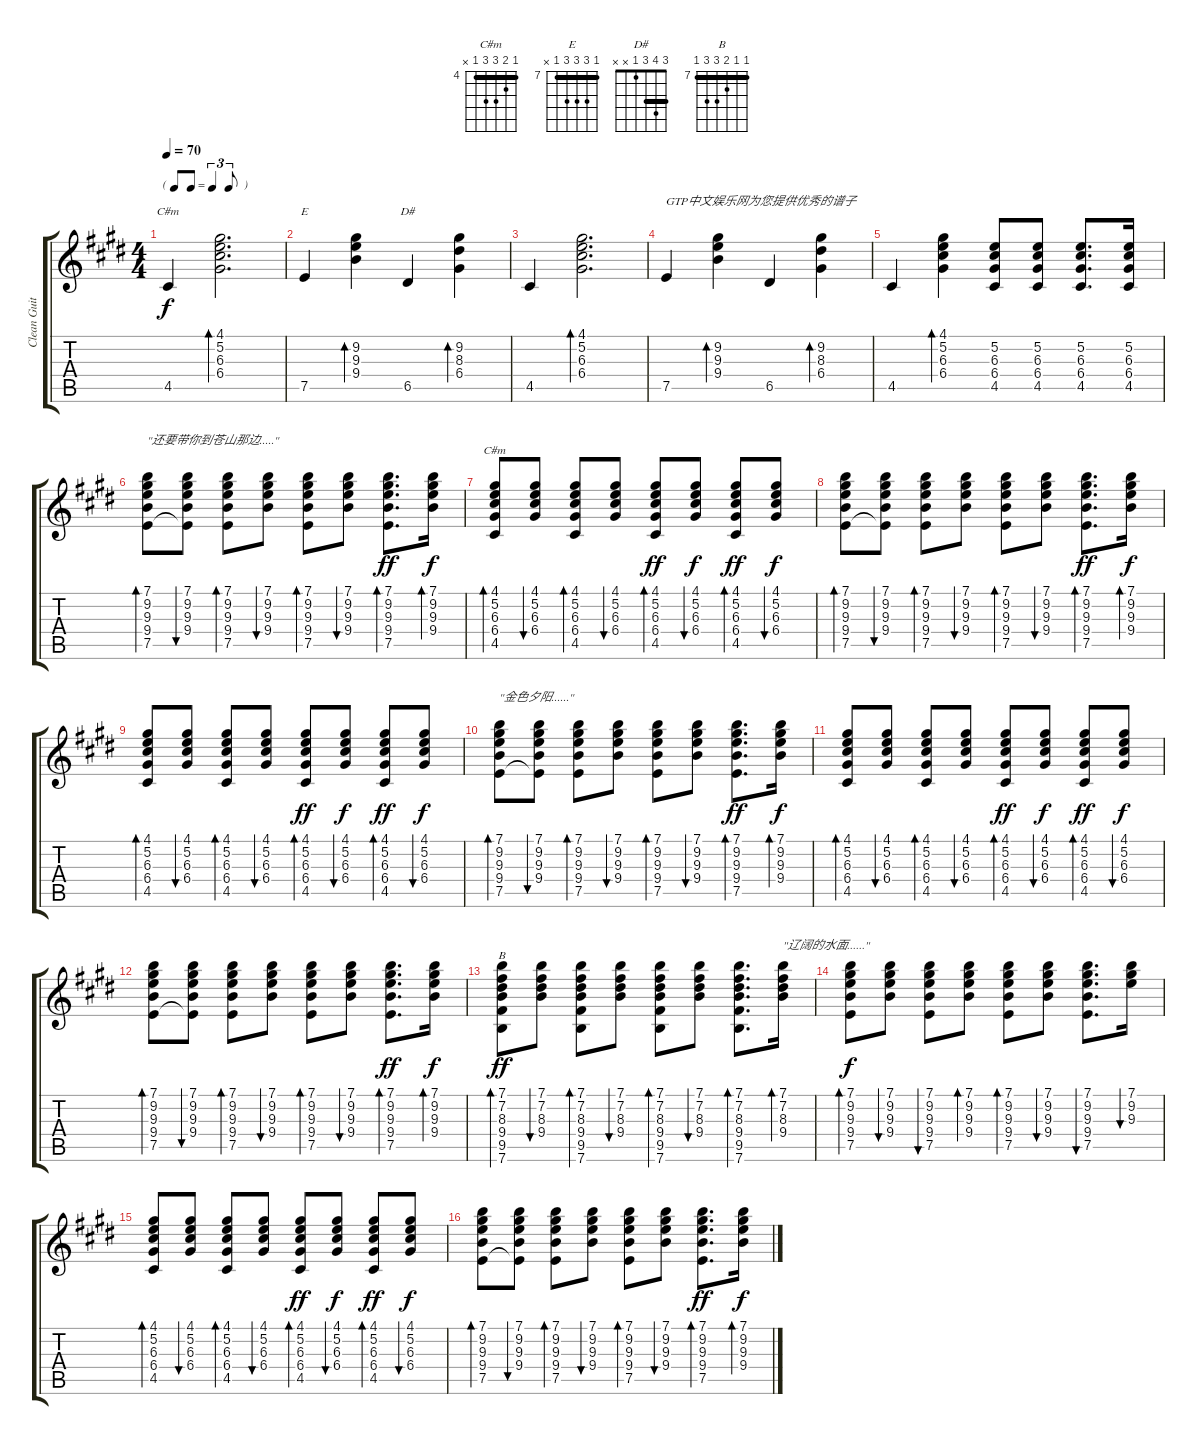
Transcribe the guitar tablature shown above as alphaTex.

\track ("Clean Guitar 2" "Clean Guit") {instrument electricguitarclean}
\staff {score tabs}
\tuning (E4 B3 G3 D3 A2 E2) {hide}
\chord ("C#m" 0 2 1 2 4 x)
\chord ("E" 7 9 9 9 7 x) {firstfret 7 barre 7}
\chord ("D#" 3 4 3 1 x x) {barre 3}
\chord ("C#m" 4 5 6 6 4 x) {firstfret 4 barre 4}
\chord ("B" 7 7 8 9 9 7) {firstfret 7 barre 7}
\ts (4 4)
\tf triplet8th
\tempo 70
\clef g2
\ks e
4.5.4{ch "C#m" dy f} (4.1 5.2 6.3 6.4).2{d bd 120} |
7.5.4{ch "E"} (9.2 9.3 9.4).4{bd 120} 6.5.4{ch "D#"} (9.2 8.3 6.4).4{bd 120} |
4.5.4 (4.1 5.2 6.3 6.4).2{d bd 120} |
7.5.4{txt "GTP中文娱乐网为您提供优秀的谱子"} (9.2 9.3 9.4).4{bd 120} 6.5.4 (9.2 8.3 6.4).4{bd 120} |
4.5.4 (4.1 5.2 6.3 6.4).4{bd 120} (5.2 6.3 6.4 4.5).8 (5.2 6.3 6.4 4.5).8 (5.2 6.3 6.4 4.5).8{d} (5.2 6.3 6.4 4.5).16 |
(7.1 9.2 9.3 9.4 7.5).8{bd 120 txt "\"还要带你到苍山那边.....\""} (7.1 9.2 9.3 9.4 7.5{t}).8{bu 120} (7.1 9.2 9.3 9.4 7.5).8{bd 60} (7.1 9.2 9.3 9.4).8{bu 120} (7.1 9.2 9.3 9.4 7.5).8{bd 60} (7.1 9.2 9.3 9.4).8{bu 120} (7.1 9.2 9.3 9.4 7.5).8{d bd 60 dy ff} (7.1 9.2 9.3 9.4).16{bd 60 dy f} |
(4.1 5.2 6.3 6.4 4.5).8{bd 60 ch "C#m"} (4.1 5.2 6.3 6.4).8{bu 60} (4.1 5.2 6.3 6.4 4.5).8{bd 60} (4.1 5.2 6.3 6.4).8{bu 60} (4.1 5.2 6.3 6.4 4.5).8{bd 30 dy ff} (4.1 5.2 6.3 6.4).8{bu 120 dy f} (4.1 5.2 6.3 6.4 4.5).8{bd 30 dy ff} (4.1 5.2 6.3 6.4).8{bu 120 dy f} |
(7.1 9.2 9.3 9.4 7.5).8{bd 120} (7.1 9.2 9.3 9.4 7.5{t}).8{bu 120} (7.1 9.2 9.3 9.4 7.5).8{bd 60} (7.1 9.2 9.3 9.4).8{bu 120} (7.1 9.2 9.3 9.4 7.5).8{bd 60} (7.1 9.2 9.3 9.4).8{bu 120} (7.1 9.2 9.3 9.4 7.5).8{d bd 60 dy ff} (7.1 9.2 9.3 9.4).16{bd 60 dy f} |
(4.1 5.2 6.3 6.4 4.5).8{bd 60} (4.1 5.2 6.3 6.4).8{bu 60} (4.1 5.2 6.3 6.4 4.5).8{bd 60} (4.1 5.2 6.3 6.4).8{bu 60} (4.1 5.2 6.3 6.4 4.5).8{bd 30 dy ff} (4.1 5.2 6.3 6.4).8{bu 120 dy f} (4.1 5.2 6.3 6.4 4.5).8{bd 30 dy ff} (4.1 5.2 6.3 6.4).8{bu 120 dy f} |
(7.1 9.2 9.3 9.4 7.5).8{bd 120 txt "\"金色夕阳......\""} (7.1 9.2 9.3 9.4 7.5{t}).8{bu 120} (7.1 9.2 9.3 9.4 7.5).8{bd 60} (7.1 9.2 9.3 9.4).8{bu 120} (7.1 9.2 9.3 9.4 7.5).8{bd 60} (7.1 9.2 9.3 9.4).8{bu 120} (7.1 9.2 9.3 9.4 7.5).8{d bd 60 dy ff} (7.1 9.2 9.3 9.4).16{bd 60 dy f} |
(4.1 5.2 6.3 6.4 4.5).8{bd 60} (4.1 5.2 6.3 6.4).8{bu 60} (4.1 5.2 6.3 6.4 4.5).8{bd 60} (4.1 5.2 6.3 6.4).8{bu 60} (4.1 5.2 6.3 6.4 4.5).8{bd 30 dy ff} (4.1 5.2 6.3 6.4).8{bu 120 dy f} (4.1 5.2 6.3 6.4 4.5).8{bd 30 dy ff} (4.1 5.2 6.3 6.4).8{bu 120 dy f} |
(7.1 9.2 9.3 9.4 7.5).8{bd 120} (7.1 9.2 9.3 9.4 7.5{t}).8{bu 120} (7.1 9.2 9.3 9.4 7.5).8{bd 60} (7.1 9.2 9.3 9.4).8{bu 120} (7.1 9.2 9.3 9.4 7.5).8{bd 60} (7.1 9.2 9.3 9.4).8{bu 120} (7.1 9.2 9.3 9.4 7.5).8{d bd 60 dy ff} (7.1 9.2 9.3 9.4).16{bd 60 dy f} |
(7.1 7.2 8.3 9.4 9.5 7.6).8{bd 30 ch "B" dy ff} (7.1 7.2 8.3 9.4).8{bu 30} (7.1 7.2 8.3 9.4 9.5 7.6).8{bd 30} (7.1 7.2 8.3 9.4).8{bu 30} (7.1 7.2 8.3 9.4 9.5 7.6).8{bd 30} (7.1 7.2 8.3 9.4).8{bu 30} (7.1 7.2 8.3 9.4 9.5 7.6).8{d bd 30} (7.1 7.2 8.3 9.4).16{bd 30 txt "\"辽阔的水面......\""} |
(7.1 9.2 9.3 9.4 7.5).8{bd 120 dy f} (7.1 9.2 9.3 9.4).8{bu 60} (7.1 9.2 9.3 9.4 7.5).8{bu 120} (7.1 9.2 9.3 9.4).8{bd 60} (7.1 9.2 9.3 9.4 7.5).8{bd 60} (7.1 9.2 9.3 9.4).8{bu 60} (7.1 9.2 9.3 9.4 7.5).8{d bu 120} (7.1 9.2 9.3).16{bu 60} |
(4.1 5.2 6.3 6.4 4.5).8{bd 60} (4.1 5.2 6.3 6.4).8{bu 60} (4.1 5.2 6.3 6.4 4.5).8{bd 60} (4.1 5.2 6.3 6.4).8{bu 60} (4.1 5.2 6.3 6.4 4.5).8{bd 30 dy ff} (4.1 5.2 6.3 6.4).8{bu 120 dy f} (4.1 5.2 6.3 6.4 4.5).8{bd 30 dy ff} (4.1 5.2 6.3 6.4).8{bu 120 dy f} |
(7.1 9.2 9.3 9.4 7.5).8{bd 120} (7.1 9.2 9.3 9.4 7.5{t}).8{bu 120} (7.1 9.2 9.3 9.4 7.5).8{bd 60} (7.1 9.2 9.3 9.4).8{bu 120} (7.1 9.2 9.3 9.4 7.5).8{bd 60} (7.1 9.2 9.3 9.4).8{bu 120} (7.1 9.2 9.3 9.4 7.5).8{d bd 60 dy ff} (7.1 9.2 9.3 9.4).16{bd 60 dy f}
